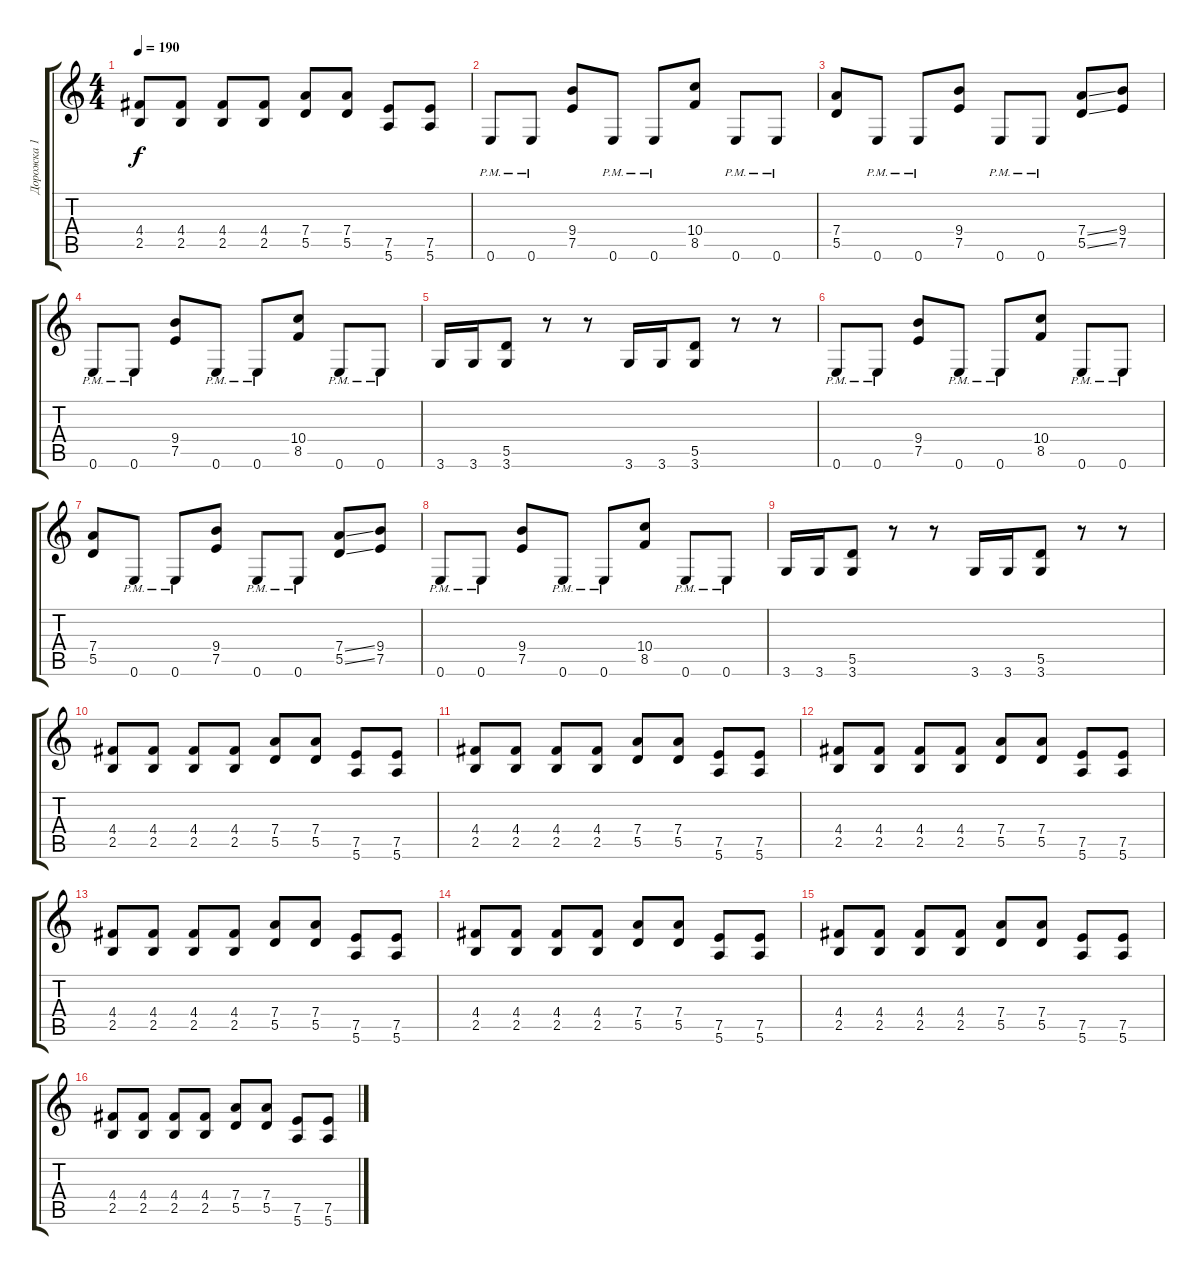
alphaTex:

\track ("Дорожка 1" "Дорожка 1") {instrument distortionguitar}
\staff {score tabs}
\tuning (E4 B3 G3 D3 A2 E2) {hide}
\ts (4 4)
\tempo 190
\clef g2
\ks c
(4.4 2.5).8{dy f} (4.4 2.5).8 (4.4 2.5).8 (4.4 2.5).8 (7.4 5.5).8 (7.4 5.5).8 (7.5 5.6).8 (7.5 5.6).8 |
0.6{pm}.8 0.6{pm}.8 (9.4 7.5).8 0.6{pm}.8 0.6{pm}.8 (10.4 8.5).8 0.6{pm}.8 0.6{pm}.8 |
(7.4 5.5).8 0.6{pm}.8 0.6{pm}.8 (9.4 7.5).8 0.6{pm}.8 0.6{pm}.8 (7.4{ss} 5.5{ss}).8 (9.4 7.5).8 |
0.6{pm}.8 0.6{pm}.8 (9.4 7.5).8 0.6{pm}.8 0.6{pm}.8 (10.4 8.5).8 0.6{pm}.8 0.6{pm}.8 |
3.6.16 3.6.16 (5.5 3.6).8 r.8 r.8 3.6.16 3.6.16 (5.5 3.6).8 r.8 r.8 |
0.6{pm}.8 0.6{pm}.8 (9.4 7.5).8 0.6{pm}.8 0.6{pm}.8 (10.4 8.5).8 0.6{pm}.8 0.6{pm}.8 |
(7.4 5.5).8 0.6{pm}.8 0.6{pm}.8 (9.4 7.5).8 0.6{pm}.8 0.6{pm}.8 (7.4{ss} 5.5{ss}).8 (9.4 7.5).8 |
0.6{pm}.8 0.6{pm}.8 (9.4 7.5).8 0.6{pm}.8 0.6{pm}.8 (10.4 8.5).8 0.6{pm}.8 0.6{pm}.8 |
3.6.16 3.6.16 (5.5 3.6).8 r.8 r.8 3.6.16 3.6.16 (5.5 3.6).8 r.8 r.8 |
(4.4 2.5).8 (4.4 2.5).8 (4.4 2.5).8 (4.4 2.5).8 (7.4 5.5).8 (7.4 5.5).8 (7.5 5.6).8 (7.5 5.6).8 |
(4.4 2.5).8 (4.4 2.5).8 (4.4 2.5).8 (4.4 2.5).8 (7.4 5.5).8 (7.4 5.5).8 (7.5 5.6).8 (7.5 5.6).8 |
(4.4 2.5).8 (4.4 2.5).8 (4.4 2.5).8 (4.4 2.5).8 (7.4 5.5).8 (7.4 5.5).8 (7.5 5.6).8 (7.5 5.6).8 |
(4.4 2.5).8 (4.4 2.5).8 (4.4 2.5).8 (4.4 2.5).8 (7.4 5.5).8 (7.4 5.5).8 (7.5 5.6).8 (7.5 5.6).8 |
(4.4 2.5).8 (4.4 2.5).8 (4.4 2.5).8 (4.4 2.5).8 (7.4 5.5).8 (7.4 5.5).8 (7.5 5.6).8 (7.5 5.6).8 |
(4.4 2.5).8 (4.4 2.5).8 (4.4 2.5).8 (4.4 2.5).8 (7.4 5.5).8 (7.4 5.5).8 (7.5 5.6).8 (7.5 5.6).8 |
(4.4 2.5).8 (4.4 2.5).8 (4.4 2.5).8 (4.4 2.5).8 (7.4 5.5).8 (7.4 5.5).8 (7.5 5.6).8 (7.5 5.6).8
